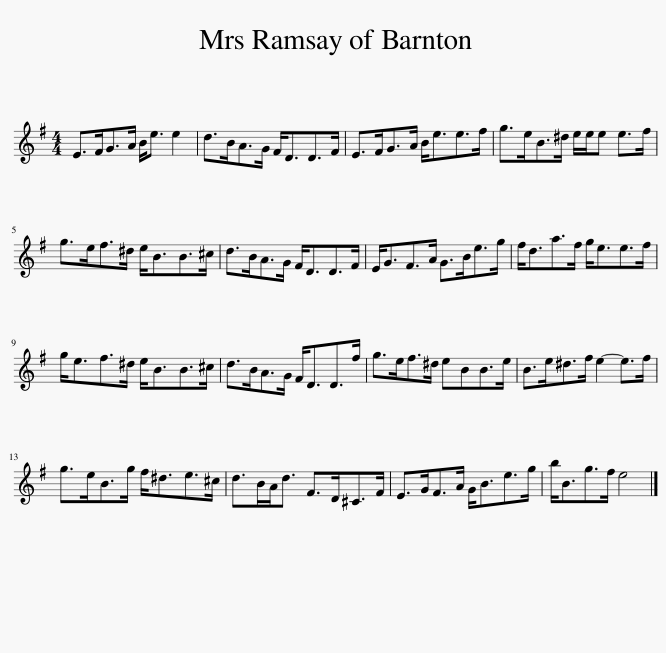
X:1
L:1/8
M:4/4
I:linebreak $
K:Emin
V:1 treble
V:1
 E>FG>A B<e e2 | d>BA>G F<DD>F | E>FG>A B<ee>f | g>eB>^d e/e/e e>f |$ g>ef>^d e<BB>^c | %5
 d>BA>G F<DD>F | E<GF>A G>Be>g | f<da>f g<ee>f |$ g<ef>^d e<BB>^c | d>BA>G F<DD>f | %10
 g>ef>^d eBB>e | B>e^d>f e2- e>f |$ g>eB>g f<^de>^c | d>BA<d F>D^C>F | E>GF>A G<Be>g | %15
 b<Bg>f e4 |] %16
